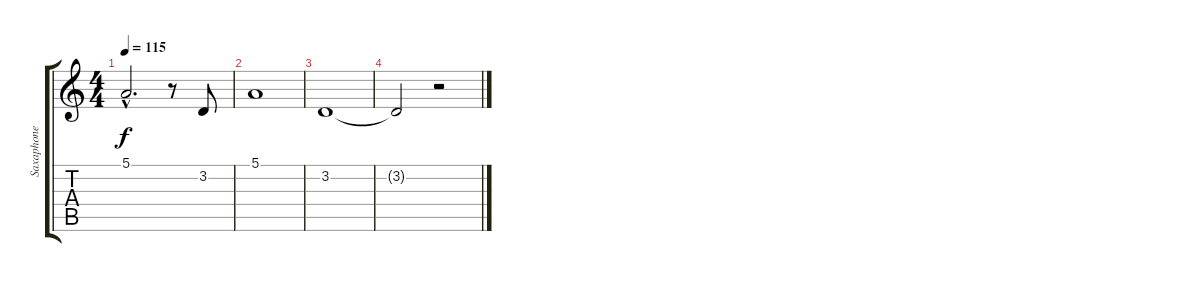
\track ("Saxaphone" "Saxaphone") {instrument altosax}
\staff {score tabs}
\tuning (E4 B3 G3 D3 A2 E2) {hide}
\ts (4 4)
\tempo 115
\clef g2
\ks c
5.1{hac t}.2{d dy f} r.8 3.2.8 |
5.1.1 |
3.2.1 |
3.2{t}.2 r.2
